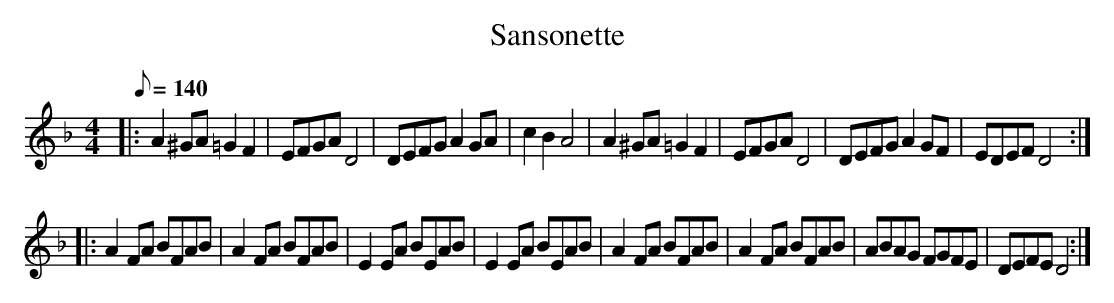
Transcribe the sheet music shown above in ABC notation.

X:1
T:Sansonette
L:1/8
M:4/4
Q:140
K:D minor
|:A2^GA=G2F2|EFGA D4|DEFG A2GA|c2B2A4|A2^GA=G2F2|EFGA D4|DEFG A2GF|EDEF D4:|
|:A2FA BFAB|A2FA BFAB|E2EA BEAB|E2EA BEAB|A2FA BFAB|A2FA BFAB|ABAG FGFE|DEFE D4:|
